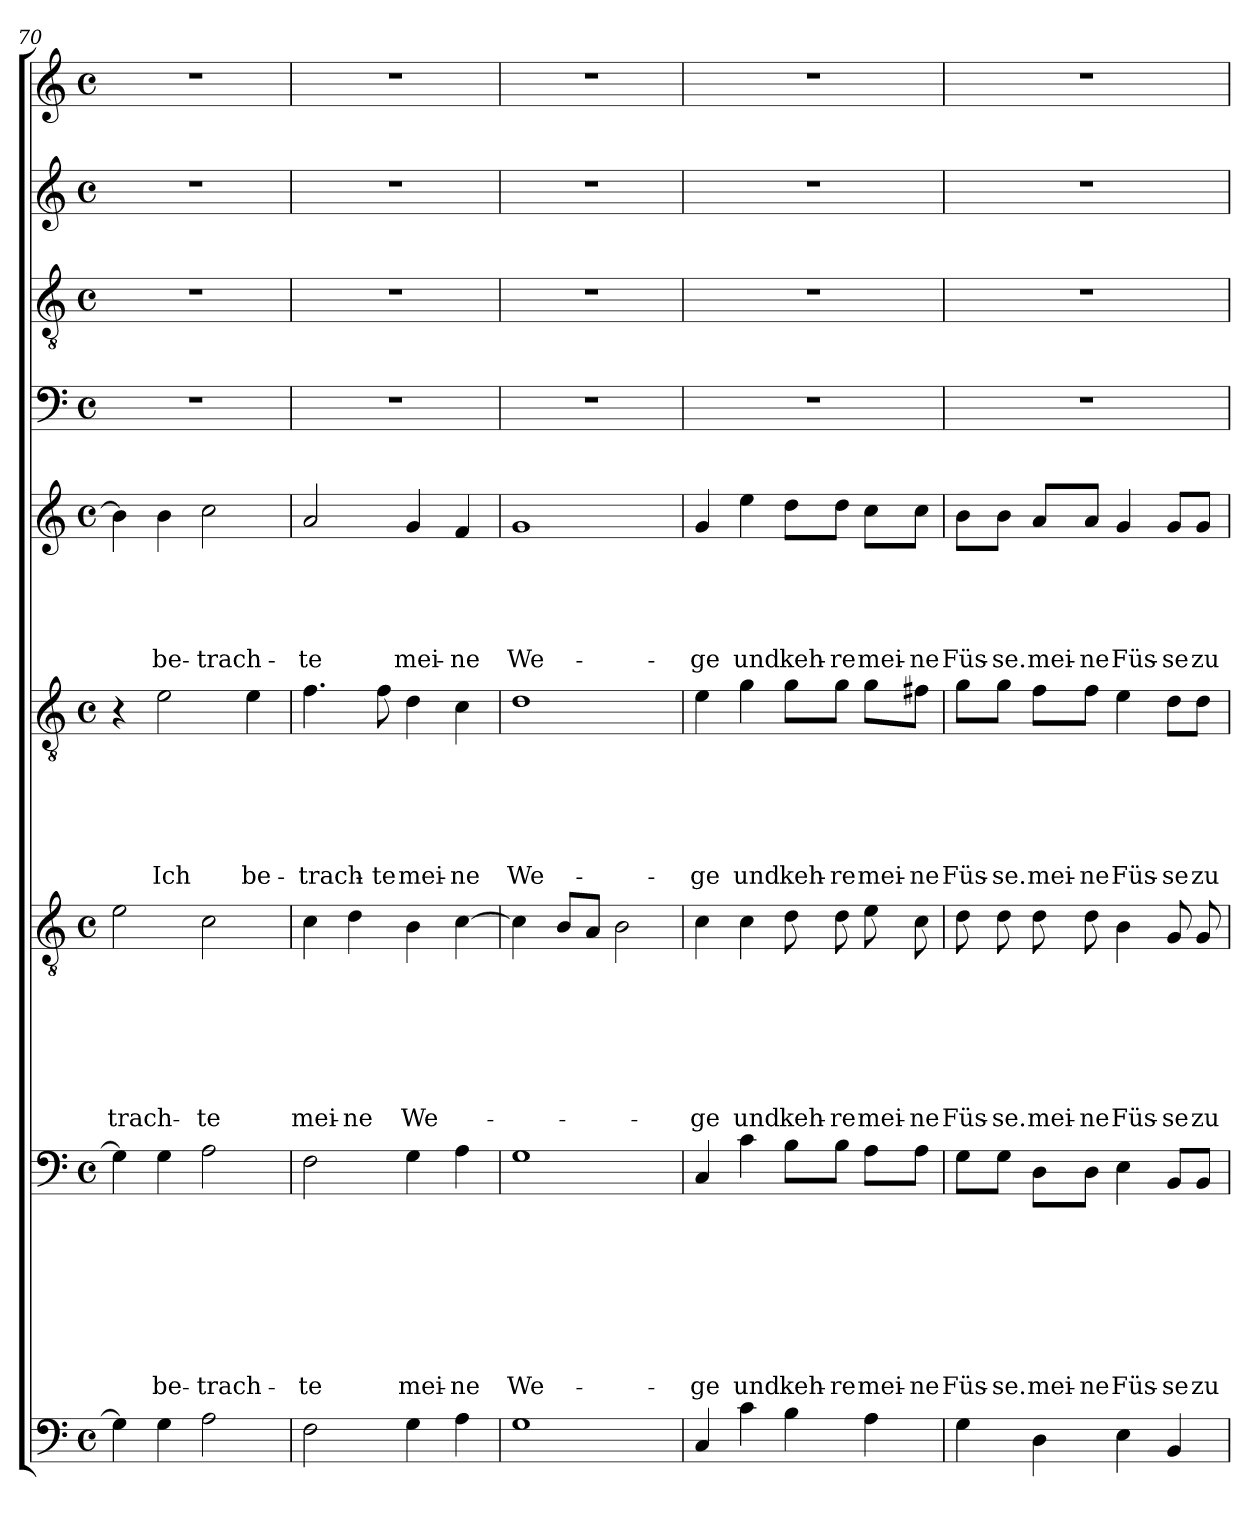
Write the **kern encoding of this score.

**kern	**kern	**text	**text	**text	**text	**text	**text	**text	**text	**kern	**text	**text	**text	**text	**text	**text	**text	**kern	**text	**text	**text	**text	**text	**text	**kern	**text	**text	**text	**text	**text	**kern	**kern	**kern	**kern
*part9	*part8	*part8	*part8	*part8	*part8	*part8	*part8	*part8	*part8	*part7	*part7	*part7	*part7	*part7	*part7	*part7	*part7	*part6	*part6	*part6	*part6	*part6	*part6	*part6	*part5	*part5	*part5	*part5	*part5	*part5	*part4	*part3	*part2	*part1
*staff9	*staff8	*staff8	*staff8	*staff8	*staff8	*staff8	*staff8	*staff8	*staff8	*staff7	*staff7	*staff7	*staff7	*staff7	*staff7	*staff7	*staff7	*staff6	*staff6	*staff6	*staff6	*staff6	*staff6	*staff6	*staff5	*staff5	*staff5	*staff5	*staff5	*staff5	*staff4	*staff3	*staff2	*staff1
*clefF4	*clefF4	*	*	*	*	*	*	*	*	*clefGv2	*	*	*	*	*	*	*	*clefGv2	*	*	*	*	*	*	*clefG2	*	*	*	*	*	*clefF4	*clefGv2	*clefG2	*clefG2
*k[]	*k[]	*	*	*	*	*	*	*	*	*k[]	*	*	*	*	*	*	*	*k[]	*	*	*	*	*	*	*k[]	*	*	*	*	*	*k[]	*k[]	*k[]	*k[]
*C:	*C:	*	*	*	*	*	*	*	*	*C:	*	*	*	*	*	*	*	*C:	*	*	*	*	*	*	*C:	*	*	*	*	*	*C:	*C:	*C:	*C:
*M4/4	*M4/4	*	*	*	*	*	*	*	*	*M4/4	*	*	*	*	*	*	*	*M4/4	*	*	*	*	*	*	*M4/4	*	*	*	*	*	*M4/4	*M4/4	*M4/4	*M4/4
*met(c)	*met(c)	*	*	*	*	*	*	*	*	*met(c)	*	*	*	*	*	*	*	*met(c)	*	*	*	*	*	*	*met(c)	*	*	*	*	*	*met(c)	*met(c)	*met(c)	*met(c)
=70	=70	=70	=70	=70	=70	=70	=70	=70	=70	=70	=70	=70	=70	=70	=70	=70	=70	=70	=70	=70	=70	=70	=70	=70	=70	=70	=70	=70	=70	=70	=70	=70	=70	=70
!	!	!	!	!	!	!	!	!	!	!	!	!	!	!	!	!	!LO:LY:b	!	!	!	!	!	!	!	!	!	!	!	!	!	!	!	!	!
4G\]	4G\]	.	.	.	.	.	.	.	.	2e\	.	.	.	.	.	.	-trach-	4r	.	.	.	.	.	.	4b\]	.	.	.	.	.	1r	1r	1r	1r
!	!	!	!	!	!	!	!	!	!LO:LY:b	!	!	!	!	!	!	!	!	!	!	!	!	!	!	!LO:LY:b	!	!	!	!	!	!LO:LY:b	!	!	!	!
4G\	4G\	.	.	.	.	.	.	.	be-	.	.	.	.	.	.	.	.	2e\	.	.	.	.	.	Ich	4b\	.	.	.	.	be-	.	.	.	.
!	!	!	!	!	!	!	!	!	!LO:LY:b	!	!	!	!	!	!	!	!LO:LY:b	!	!	!	!	!	!	!	!	!	!	!	!	!LO:LY:b	!	!	!	!
2A\	2A\	.	.	.	.	.	.	.	-trach-	2c\	.	.	.	.	.	.	-te	.	.	.	.	.	.	.	2cc\	.	.	.	.	-trach-	.	.	.	.
!	!	!	!	!	!	!	!	!	!	!	!	!	!	!	!	!	!	!	!	!	!	!	!	!LO:LY:b	!	!	!	!	!	!	!	!	!	!
.	.	.	.	.	.	.	.	.	.	.	.	.	.	.	.	.	.	4e\	.	.	.	.	.	be-	.	.	.	.	.	.	.	.	.	.
=71	=71	=71	=71	=71	=71	=71	=71	=71	=71	=71	=71	=71	=71	=71	=71	=71	=71	=71	=71	=71	=71	=71	=71	=71	=71	=71	=71	=71	=71	=71	=71	=71	=71	=71
!	!	!	!	!	!	!	!	!	!LO:LY:b	!	!	!	!	!	!	!	!LO:LY:b	!	!	!	!	!	!	!LO:LY:b	!	!	!	!	!	!LO:LY:b	!	!	!	!
2F\	2F\	.	.	.	.	.	.	.	-te	4c\	.	.	.	.	.	.	mei-	4.f\	.	.	.	.	.	-trach-	2a/	.	.	.	.	-te	1r	1r	1r	1r
!	!	!	!	!	!	!	!	!	!	!	!	!	!	!	!	!	!LO:LY:b	!	!	!	!	!	!	!	!	!	!	!	!	!	!	!	!	!
.	.	.	.	.	.	.	.	.	.	4d\	.	.	.	.	.	.	-ne	.	.	.	.	.	.	.	.	.	.	.	.	.	.	.	.	.
!	!	!	!	!	!	!	!	!	!	!	!	!	!	!	!	!	!	!	!	!	!	!	!	!LO:LY:b	!	!	!	!	!	!	!	!	!	!
.	.	.	.	.	.	.	.	.	.	.	.	.	.	.	.	.	.	8f\	.	.	.	.	.	-te	.	.	.	.	.	.	.	.	.	.
!	!	!	!	!	!	!	!	!	!LO:LY:b	!	!	!	!	!	!	!	!LO:LY:b	!	!	!	!	!	!	!LO:LY:b	!	!	!	!	!	!LO:LY:b	!	!	!	!
4G\	4G\	.	.	.	.	.	.	.	mei-	4B\	.	.	.	.	.	.	We-	4d\	.	.	.	.	.	mei-	4g/	.	.	.	.	mei-	.	.	.	.
!	!	!	!	!	!	!	!	!	!LO:LY:b	!	!	!	!	!	!	!	!	!	!	!	!	!	!	!LO:LY:b	!	!	!	!	!	!LO:LY:b	!	!	!	!
4A\	4A\	.	.	.	.	.	.	.	-ne	[4c\	.	.	.	.	.	.	.	4c\	.	.	.	.	.	-ne	4f/	.	.	.	.	-ne	.	.	.	.
=72	=72	=72	=72	=72	=72	=72	=72	=72	=72	=72	=72	=72	=72	=72	=72	=72	=72	=72	=72	=72	=72	=72	=72	=72	=72	=72	=72	=72	=72	=72	=72	=72	=72	=72
!	!	!	!	!	!	!	!	!	!LO:LY:b	!	!	!	!	!	!	!	!	!	!	!	!	!	!	!LO:LY:b	!	!	!	!	!	!LO:LY:b	!	!	!	!
1G	1G	.	.	.	.	.	.	.	We-	4c\]	.	.	.	.	.	.	.	1d	.	.	.	.	.	We-	1g	.	.	.	.	We-	1r	1r	1r	1r
.	.	.	.	.	.	.	.	.	.	8B/L	.	.	.	.	.	.	.	.	.	.	.	.	.	.	.	.	.	.	.	.	.	.	.	.
.	.	.	.	.	.	.	.	.	.	8A/J	.	.	.	.	.	.	.	.	.	.	.	.	.	.	.	.	.	.	.	.	.	.	.	.
.	.	.	.	.	.	.	.	.	.	2B\	.	.	.	.	.	.	.	.	.	.	.	.	.	.	.	.	.	.	.	.	.	.	.	.
=73	=73	=73	=73	=73	=73	=73	=73	=73	=73	=73	=73	=73	=73	=73	=73	=73	=73	=73	=73	=73	=73	=73	=73	=73	=73	=73	=73	=73	=73	=73	=73	=73	=73	=73
!	!	!	!	!	!	!	!	!	!LO:LY:b	!	!	!	!	!	!	!	!LO:LY:b	!	!	!	!	!	!	!LO:LY:b	!	!	!	!	!	!LO:LY:b	!	!	!	!
4C/	4C/	.	.	.	.	.	.	.	-ge	4c\	.	.	.	.	.	.	-ge	4e\	.	.	.	.	.	-ge	4g/	.	.	.	.	-ge	1r	1r	1r	1r
!	!	!	!	!	!	!	!	!	!LO:LY:b	!	!	!	!	!	!	!	!LO:LY:b	!	!	!	!	!	!	!LO:LY:b	!	!	!	!	!	!LO:LY:b	!	!	!	!
4c\	4c\	.	.	.	.	.	.	.	und	4c\	.	.	.	.	.	.	und	4g\	.	.	.	.	.	und	4ee\	.	.	.	.	und	.	.	.	.
!	!	!	!	!	!	!	!	!	!LO:LY:b	!	!	!	!	!	!	!	!LO:LY:b	!	!	!	!	!	!	!LO:LY:b	!	!	!	!	!	!LO:LY:b	!	!	!	!
4B\	8B\L	.	.	.	.	.	.	.	keh-	8d\	.	.	.	.	.	.	keh-	8g\L	.	.	.	.	.	keh-	8dd\L	.	.	.	.	keh-	.	.	.	.
!	!	!	!	!	!	!	!	!	!LO:LY:b	!	!	!	!	!	!	!	!LO:LY:b	!	!	!	!	!	!	!LO:LY:b	!	!	!	!	!	!LO:LY:b	!	!	!	!
.	8B\J	.	.	.	.	.	.	.	-re	8d\	.	.	.	.	.	.	-re	8g\J	.	.	.	.	.	-re	8dd\J	.	.	.	.	-re	.	.	.	.
!	!	!	!	!	!	!	!	!	!LO:LY:b	!	!	!	!	!	!	!	!LO:LY:b	!	!	!	!	!	!	!LO:LY:b	!	!	!	!	!	!LO:LY:b	!	!	!	!
4A\	8A\L	.	.	.	.	.	.	.	mei-	8e\	.	.	.	.	.	.	mei-	8g\L	.	.	.	.	.	mei-	8cc\L	.	.	.	.	mei-	.	.	.	.
!	!	!	!	!	!	!	!	!	!LO:LY:b	!	!	!	!	!	!	!	!LO:LY:b	!	!	!	!	!	!	!LO:LY:b	!	!	!	!	!	!LO:LY:b	!	!	!	!
.	8A\J	.	.	.	.	.	.	.	-ne	8c\	.	.	.	.	.	.	-ne	8f#X\J	.	.	.	.	.	-ne	8cc\J	.	.	.	.	-ne	.	.	.	.
!!LO:PB:g=z
=74	=74	=74	=74	=74	=74	=74	=74	=74	=74	=74	=74	=74	=74	=74	=74	=74	=74	=74	=74	=74	=74	=74	=74	=74	=74	=74	=74	=74	=74	=74	=74	=74	=74	=74
!	!	!	!	!	!	!	!	!	!LO:LY:b	!	!	!	!	!	!	!	!LO:LY:b	!	!	!	!	!	!	!LO:LY:b	!	!	!	!	!	!LO:LY:b	!	!	!	!
4G\	8G\L	.	.	.	.	.	.	.	Füs-	8d\	.	.	.	.	.	.	Füs-	8g\L	.	.	.	.	.	Füs-	8b\L	.	.	.	.	Füs-	1r	1r	1r	1r
!	!	!	!	!	!	!	!	!	!LO:LY:b	!	!	!	!	!	!	!	!LO:LY:b	!	!	!	!	!	!	!LO:LY:b	!	!	!	!	!	!LO:LY:b	!	!	!	!
.	8G\J	.	.	.	.	.	.	.	-se.	8d\	.	.	.	.	.	.	-se.	8g\J	.	.	.	.	.	-se.	8b\J	.	.	.	.	-se.	.	.	.	.
!	!	!	!	!	!	!	!	!	!LO:LY:b	!	!	!	!	!	!	!	!LO:LY:b	!	!	!	!	!	!	!LO:LY:b	!	!	!	!	!	!LO:LY:b	!	!	!	!
4D\	8D\L	.	.	.	.	.	.	.	mei-	8d\	.	.	.	.	.	.	mei-	8f\L	.	.	.	.	.	mei-	8a/L	.	.	.	.	mei-	.	.	.	.
!	!	!	!	!	!	!	!	!	!LO:LY:b	!	!	!	!	!	!	!	!LO:LY:b	!	!	!	!	!	!	!LO:LY:b	!	!	!	!	!	!LO:LY:b	!	!	!	!
.	8D\J	.	.	.	.	.	.	.	-ne	8d\	.	.	.	.	.	.	-ne	8f\J	.	.	.	.	.	-ne	8a/J	.	.	.	.	-ne	.	.	.	.
!	!	!	!	!	!	!	!	!	!LO:LY:b	!	!	!	!	!	!	!	!LO:LY:b	!	!	!	!	!	!	!LO:LY:b	!	!	!	!	!	!LO:LY:b	!	!	!	!
4E\	4E\	.	.	.	.	.	.	.	Füs-	4B\	.	.	.	.	.	.	Füs-	4e\	.	.	.	.	.	Füs-	4g/	.	.	.	.	Füs-	.	.	.	.
!	!	!	!	!	!	!	!	!	!LO:LY:b	!	!	!	!	!	!	!	!LO:LY:b	!	!	!	!	!	!	!LO:LY:b	!	!	!	!	!	!LO:LY:b	!	!	!	!
4BB/	8BB/L	.	.	.	.	.	.	.	-se	8G/	.	.	.	.	.	.	-se	8d\L	.	.	.	.	.	-se	8g/L	.	.	.	.	-se	.	.	.	.
!	!	!	!	!	!	!	!	!	!LO:LY:b	!	!	!	!	!	!	!	!LO:LY:b	!	!	!	!	!	!	!LO:LY:b	!	!	!	!	!	!LO:LY:b	!	!	!	!
.	8BB/J	.	.	.	.	.	.	.	zu	8G/	.	.	.	.	.	.	zu	8d\J	.	.	.	.	.	zu	8g/J	.	.	.	.	zu	.	.	.	.
=	=	=	=	=	=	=	=	=	=	=	=	=	=	=	=	=	=	=	=	=	=	=	=	=	=	=	=	=	=	=	=	=	=	=
*-	*-	*-	*-	*-	*-	*-	*-	*-	*-	*-	*-	*-	*-	*-	*-	*-	*-	*-	*-	*-	*-	*-	*-	*-	*-	*-	*-	*-	*-	*-	*-	*-	*-	*-
